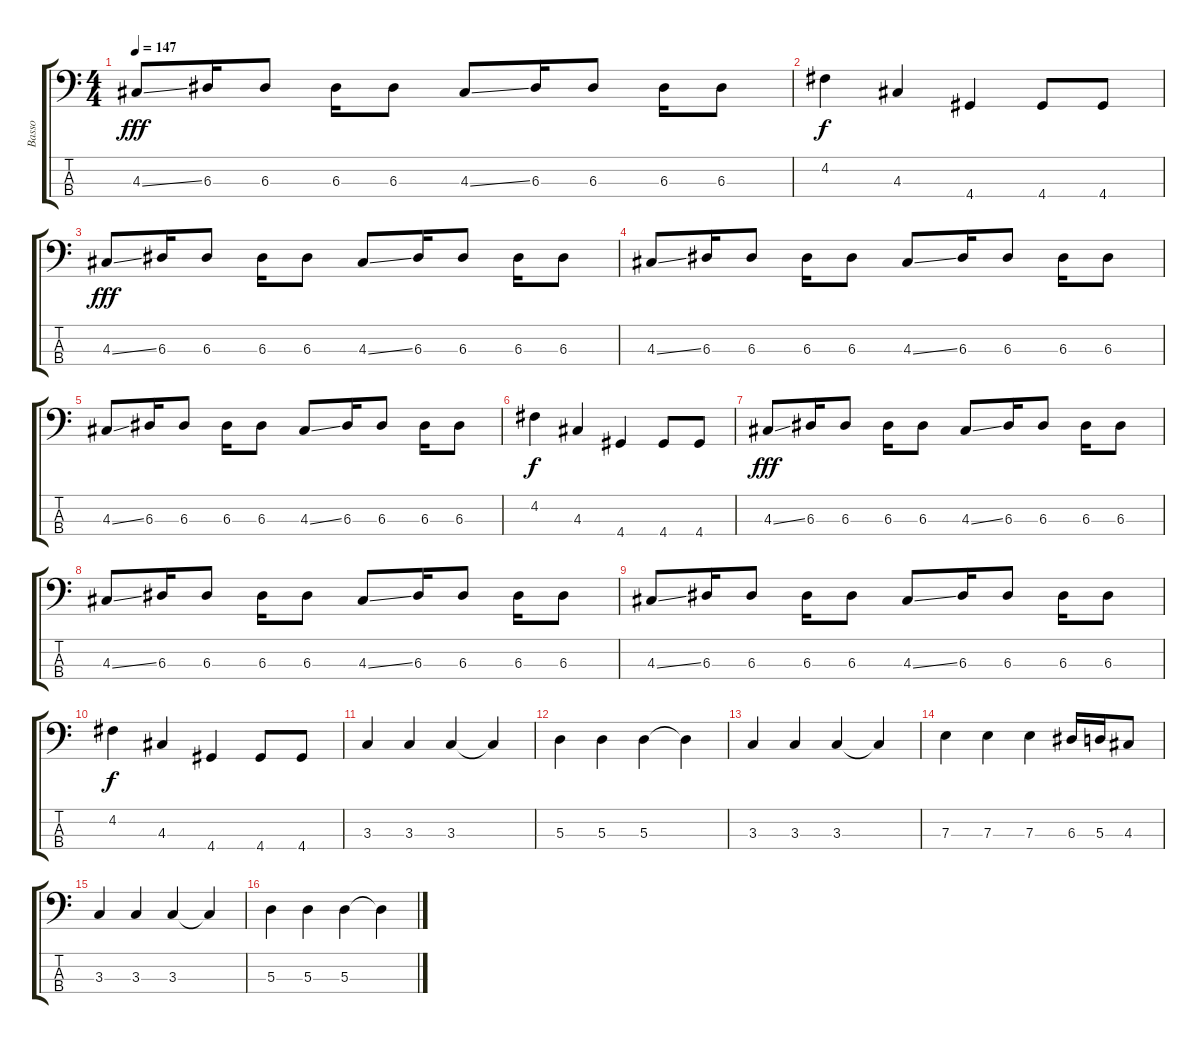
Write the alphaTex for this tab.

\track ("Basso" "Basso") {instrument electricbasspick}
\staff {score tabs}
\tuning (G2 D2 A1 E1) {hide}
\ts (4 4)
\tempo 147
\clef f4
\ks c
4.3{ss}.8{dy fff} 6.3.16 6.3.8 6.3.16 6.3.8 4.3{ss}.8 6.3.16 6.3.8 6.3.16 6.3.8 |
4.2.4{dy f} 4.3.4 4.4.4 4.4.8 4.4.8 |
4.3{ss}.8{dy fff} 6.3.16 6.3.8 6.3.16 6.3.8 4.3{ss}.8 6.3.16 6.3.8 6.3.16 6.3.8 |
4.3{ss}.8 6.3.16 6.3.8 6.3.16 6.3.8 4.3{ss}.8 6.3.16 6.3.8 6.3.16 6.3.8 |
4.3{ss}.8 6.3.16 6.3.8 6.3.16 6.3.8 4.3{ss}.8 6.3.16 6.3.8 6.3.16 6.3.8 |
4.2.4{dy f} 4.3.4 4.4.4 4.4.8 4.4.8 |
4.3{ss}.8{dy fff} 6.3.16 6.3.8 6.3.16 6.3.8 4.3{ss}.8 6.3.16 6.3.8 6.3.16 6.3.8 |
4.3{ss}.8 6.3.16 6.3.8 6.3.16 6.3.8 4.3{ss}.8 6.3.16 6.3.8 6.3.16 6.3.8 |
4.3{ss}.8 6.3.16 6.3.8 6.3.16 6.3.8 4.3{ss}.8 6.3.16 6.3.8 6.3.16 6.3.8 |
4.2.4{dy f} 4.3.4 4.4.4 4.4.8 4.4.8 |
3.3.4 3.3.4 3.3.4 3.3{t}.4 |
5.3.4 5.3.4 5.3.4 5.3{t}.4 |
3.3.4 3.3.4 3.3.4 3.3{t}.4 |
7.3.4 7.3.4 7.3.4 6.3.16 5.3.16 4.3.8 |
3.3.4 3.3.4 3.3.4 3.3{t}.4 |
5.3.4 5.3.4 5.3.4 5.3{t}.4
